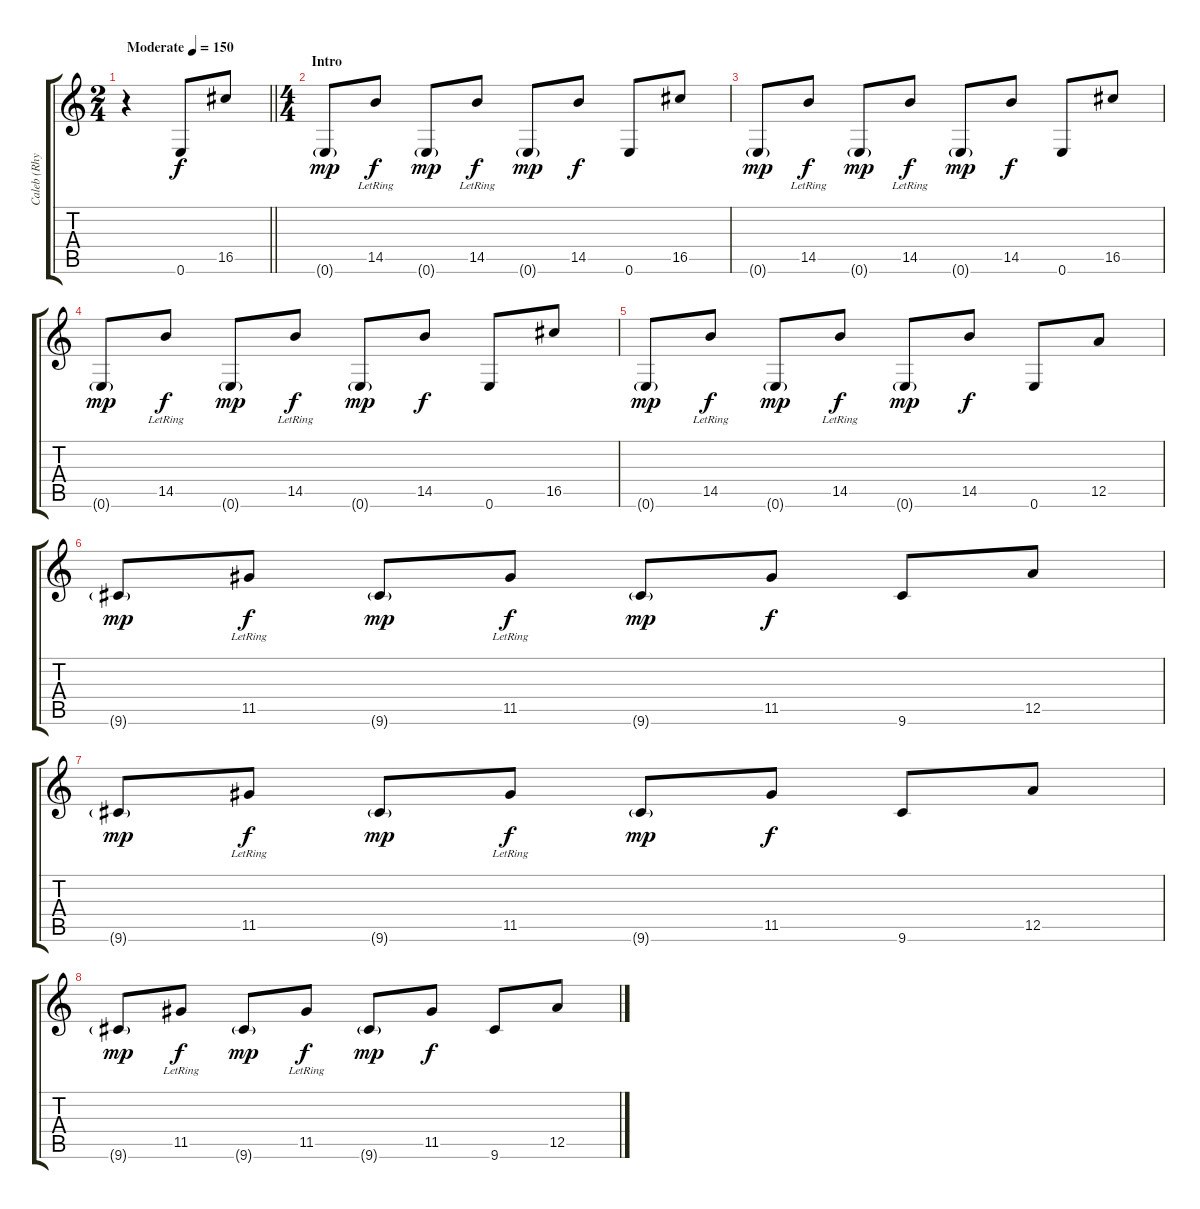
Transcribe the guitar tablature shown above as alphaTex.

\track ("Caleb (Rhythm)" "Caleb (Rhy") {instrument overdrivenguitar}
\staff {score tabs}
\tuning (E4 B3 G3 D3 A2 E2) {hide}
\ts (2 4)
\tempo (150 "Moderate")
\clef g2
\barLineRight lightlight
\ks c
r.4{dy f instrument overdrivenguitar} 0.6.8 16.5.8 |
\ts (4 4)
\section ("" "Intro")
0.6{g}.8{dy mp} 14.5{lr}.8{dy f} 0.6{g}.8{dy mp} 14.5{lr}.8{dy f} 0.6{g}.8{dy mp} 14.5.8{dy f} 0.6.8 16.5.8 |
0.6{g}.8{dy mp} 14.5{lr}.8{dy f} 0.6{g}.8{dy mp} 14.5{lr}.8{dy f} 0.6{g}.8{dy mp} 14.5.8{dy f} 0.6.8 16.5.8 |
0.6{g}.8{dy mp} 14.5{lr}.8{dy f} 0.6{g}.8{dy mp} 14.5{lr}.8{dy f} 0.6{g}.8{dy mp} 14.5.8{dy f} 0.6.8 16.5.8 |
0.6{g}.8{dy mp} 14.5{lr}.8{dy f} 0.6{g}.8{dy mp} 14.5{lr}.8{dy f} 0.6{g}.8{dy mp} 14.5.8{dy f} 0.6.8 12.5.8 |
9.6{g}.8{dy mp} 11.5{lr}.8{dy f} 9.6{g}.8{dy mp} 11.5{lr}.8{dy f} 9.6{g}.8{dy mp} 11.5.8{dy f} 9.6.8 12.5.8 |
9.6{g}.8{dy mp} 11.5{lr}.8{dy f} 9.6{g}.8{dy mp} 11.5{lr}.8{dy f} 9.6{g}.8{dy mp} 11.5.8{dy f} 9.6.8 12.5.8 |
9.6{g}.8{dy mp} 11.5{lr}.8{dy f} 9.6{g}.8{dy mp} 11.5{lr}.8{dy f} 9.6{g}.8{dy mp} 11.5.8{dy f} 9.6.8 12.5.8
